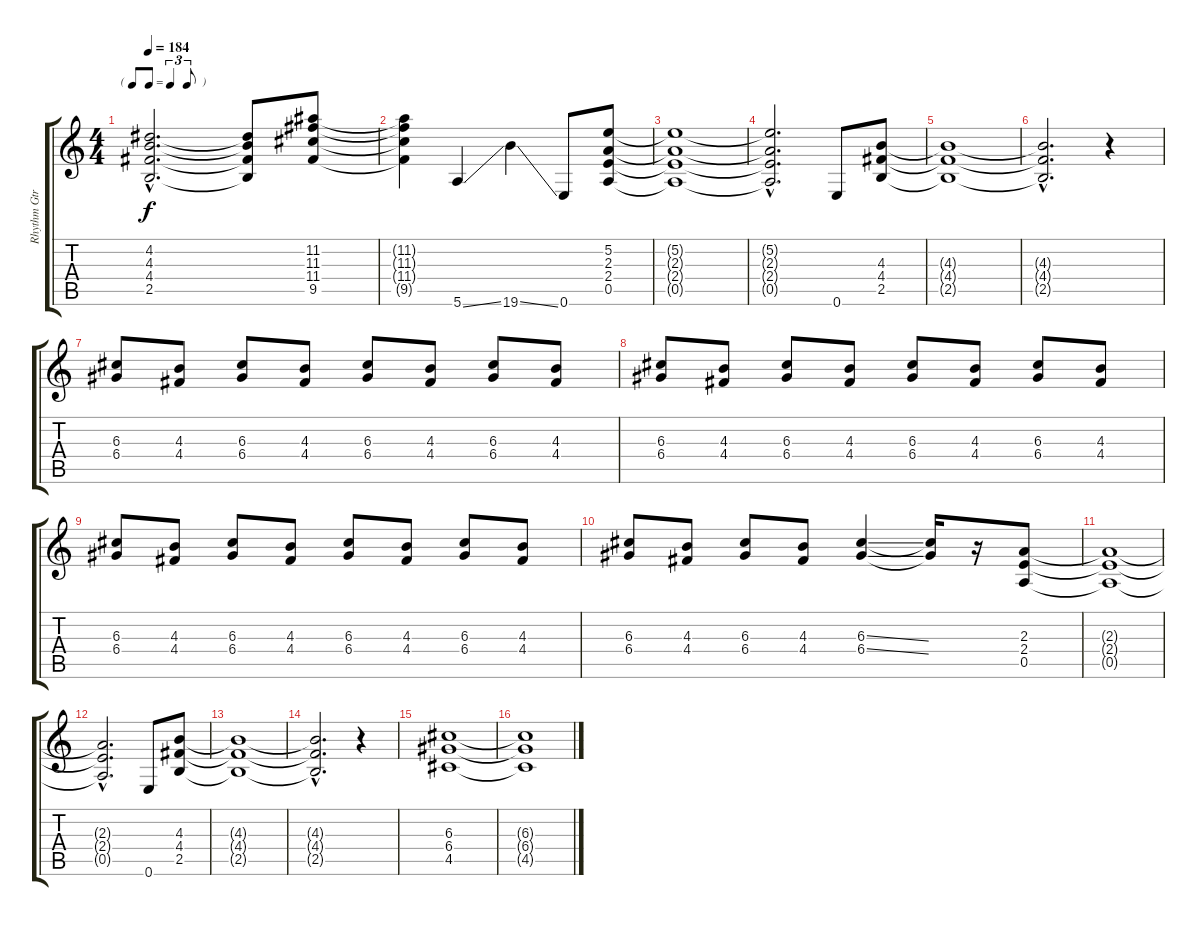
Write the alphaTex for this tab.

\track ("Rhythm Gtr 1" "Rhythm Gtr") {instrument distortionguitar}
\staff {score tabs}
\tuning (E4 B3 G3 D3 A2 E2) {hide}
\ts (4 4)
\tf triplet8th
\tempo 184
\clef g2
\ks c
(4.2{hac t} 4.3{hac t} 4.4{hac t} 2.5{hac t}).2{d dy f} (4.2{t} 4.3{t} 4.4{t} 2.5{t}).8 (11.2 11.3 11.4 9.5).8 |
(11.2{t} 11.3{t} 11.4{t} 9.5{t}).4 5.6{ss}.4 19.6{ss}.4 0.6.8 (5.2 2.3 2.4 0.5).8 |
(5.2{t} 2.3{t} 2.4{t} 0.5{t}).1 |
(5.2{hac t} 2.3{hac t} 2.4{hac t} 0.5{hac t}).2{d} 0.6.8 (4.3 4.4 2.5).8 |
(4.3{t} 4.4{t} 2.5{t}).1 |
(4.3{hac t} 4.4{hac t} 2.5{hac t}).2{d} r.4 |
(6.3 6.4).8 (4.3 4.4).8 (6.3 6.4).8 (4.3 4.4).8 (6.3 6.4).8 (4.3 4.4).8 (6.3 6.4).8 (4.3 4.4).8 |
(6.3 6.4).8 (4.3 4.4).8 (6.3 6.4).8 (4.3 4.4).8 (6.3 6.4).8 (4.3 4.4).8 (6.3 6.4).8 (4.3 4.4).8 |
(6.3 6.4).8 (4.3 4.4).8 (6.3 6.4).8 (4.3 4.4).8 (6.3 6.4).8 (4.3 4.4).8 (6.3 6.4).8 (4.3 4.4).8 |
(6.3 6.4).8 (4.3 4.4).8 (6.3 6.4).8 (4.3 4.4).8 (6.3{ss} 6.4{ss}).4 (6.3{t} 6.4{t}).16 r.16 (2.3 2.4 0.5).8 |
(2.3{t} 2.4{t} 0.5{t}).1 |
(2.3{hac t} 2.4{hac t} 0.5{hac t}).2{d} 0.6.8 (4.3 4.4 2.5).8 |
(4.3{t} 4.4{t} 2.5{t}).1 |
(4.3{hac t} 4.4{hac t} 2.5{hac t}).2{d} r.4 |
(6.3 6.4 4.5).1 |
(6.3{t} 6.4{t} 4.5{t}).1
